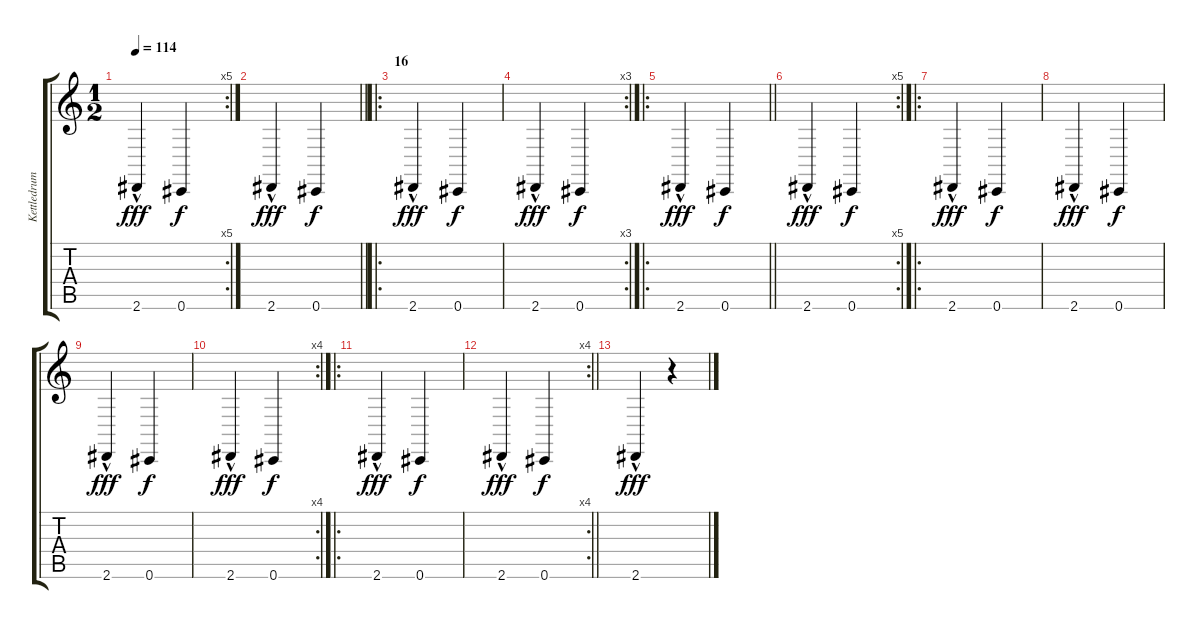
\track ("Kettledrum" "Kettledrum") {instrument timpani}
\staff {score tabs}
\tuning (Eb4 Bb3 Gb3 Db3 Ab2 Db2) {hide}
\rc 5
\ts (1 2)
\tempo 114
\clef g2
\ks c
2.6{hac}.4{dy fff} 0.6.4{dy f} |
\barLineRight lightlight
2.6{hac}.4{dy fff} 0.6.4{dy f} |
\ro
\section ("" "16")
2.6{hac}.4{dy fff} 0.6.4{dy f} |
\rc 3
2.6{hac}.4{dy fff} 0.6.4{dy f} |
\ro
\barLineRight lightlight
2.6{hac}.4{dy fff} 0.6.4{dy f} |
\rc 5
2.6{hac}.4{dy fff} 0.6.4{dy f} |
\ro
2.6{hac}.4{dy fff} 0.6.4{dy f} |
2.6{hac}.4{dy fff} 0.6.4{dy f} |
2.6{hac}.4{dy fff} 0.6.4{dy f} |
\rc 4
2.6{hac}.4{dy fff} 0.6.4{dy f} |
\ro
2.6{hac}.4{dy fff} 0.6.4{dy f} |
\rc 4
\barLineRight lightlight
2.6{hac}.4{dy fff} 0.6.4{dy f} |
2.6{hac}.4{dy fff} r.4
